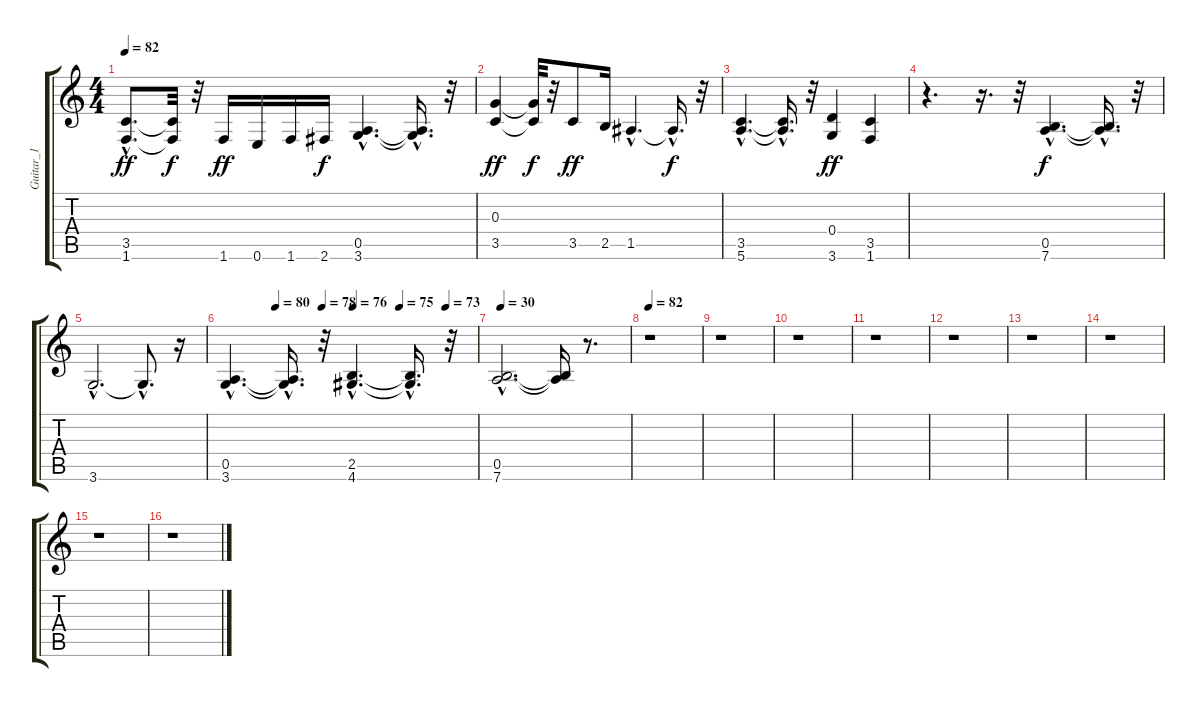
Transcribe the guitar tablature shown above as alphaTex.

\track ("Guitar_1" "Guitar_1") {instrument acousticguitarsteel}
\staff {score tabs}
\tuning (E4 B3 G3 D3 A2 E2) {hide}
\ts (4 4)
\tempo 82
\clef g2
\ks c
(3.5{hac} 1.6{hac}).8{d dy ff} (3.5{t} 1.6{t}).32{dy f} r.32 1.6.16{dy ff} 0.6.16 1.6.16 2.6.16{dy f} (0.5{hac} 3.6{hac}).4{d} (0.5{hac t} 3.6{hac t}).16{d} r.32 |
(0.3 3.5).4{dy ff} (0.3{t} 3.5{t}).32{dy f} r.32 3.5.8{dy ff} 2.5.16 1.5{hac}.4{d} 1.5{hac t}.16{d dy f} r.32 |
(3.5{hac} 5.6{hac}).4{d} (3.5{hac t} 5.6{hac t}).16{d} r.32 (0.4 3.6).4{dy ff} (3.5 1.6).4 |
r.4{d} r.16{d} r.32 (0.5{hac} 7.6{hac}).4{d dy f} (0.5{hac t} 7.6{hac t}).16{d} r.32 |
3.6{hac}.2{d} 3.6{hac t}.8{d} r.16 |
\tempo (80 0.1875)
\tempo (78 0.375)
\tempo (76 0.5)
\tempo (75 0.6875)
\tempo (73 0.875)
(0.5{hac} 3.6{hac}).4{d} (0.5{hac t} 3.6{hac t}).16{d} r.32 (2.5{hac} 4.6{hac}).4{d} (2.5{hac t} 4.6{hac t}).16{d} r.32 |
\tempo 30
(0.5{hac} 7.6{hac}).2{d} (0.5{t} 7.6{t}).16 r.8{d} |
\tempo 82
r.1 |
r.1 |
r.1 |
r.1 |
r.1 |
r.1 |
r.1 |
r.1 |
r.1
